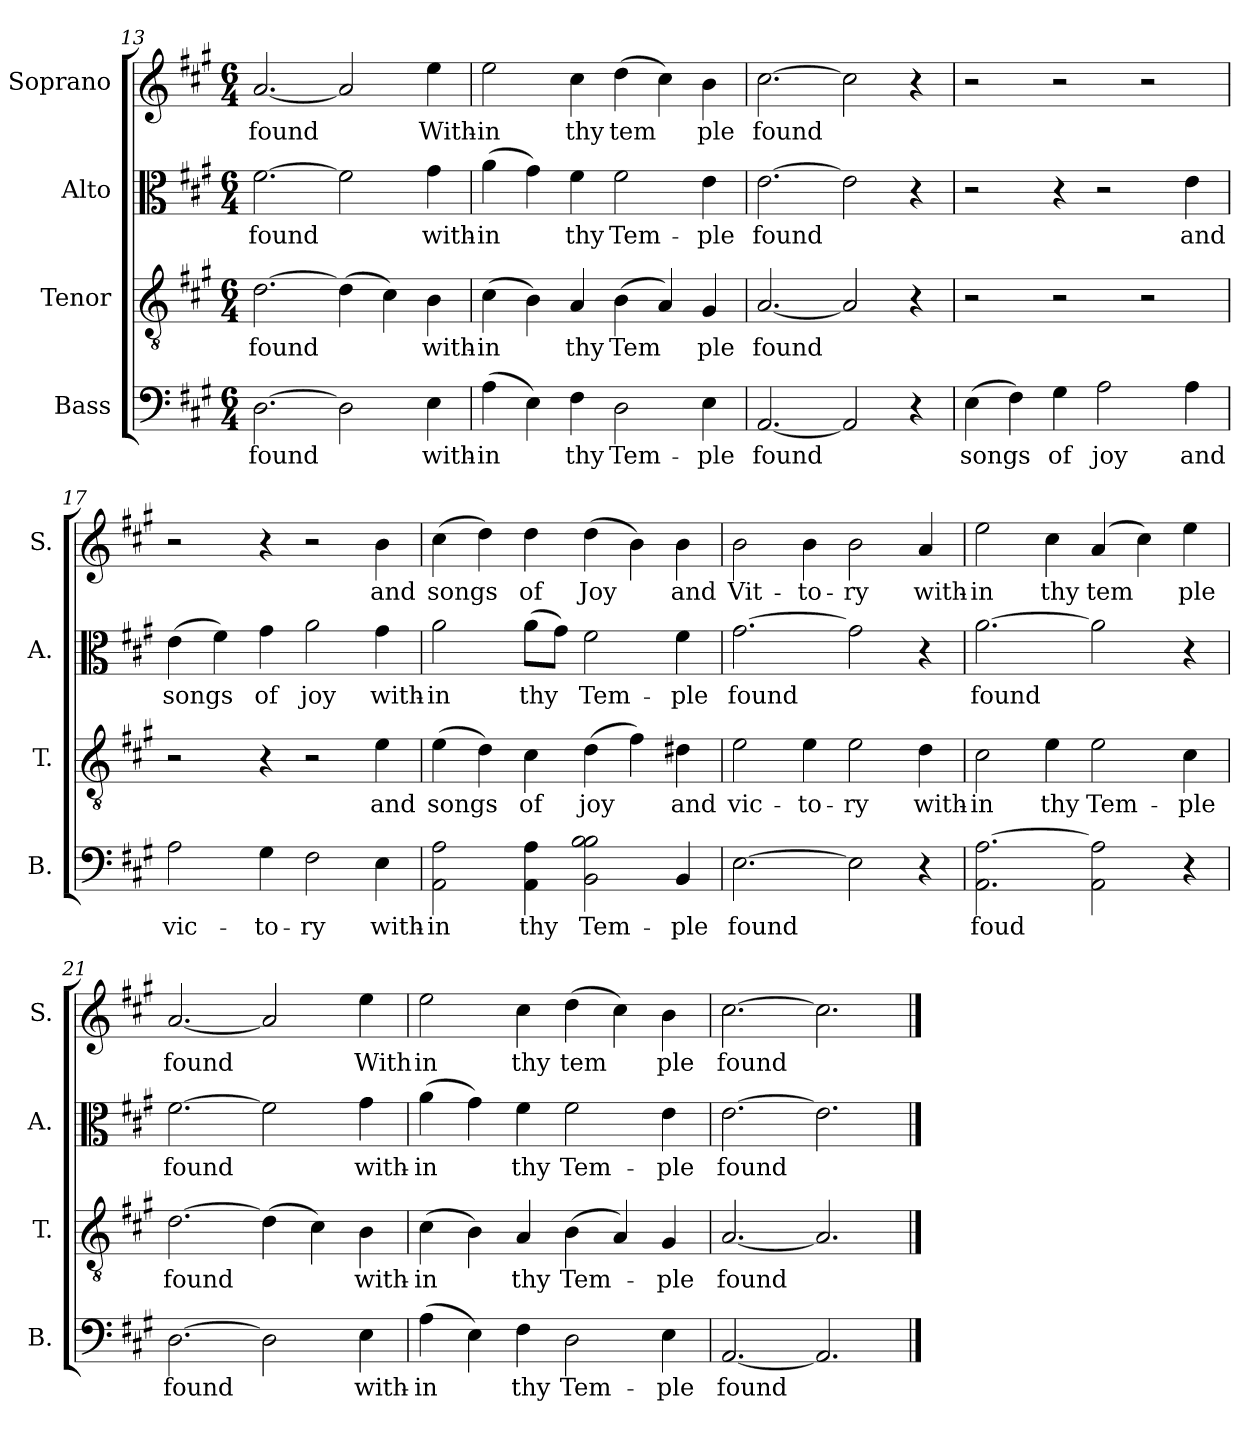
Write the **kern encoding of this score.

**kern	**text	**kern	**text	**kern	**text	**kern	**text
*part4	*part4	*part3	*part3	*part2	*part2	*part1	*part1
*staff4	*staff4	*staff3	*staff3	*staff2	*staff2	*staff1	*staff1
*I"Bass	*	*I"Tenor	*	*I"Alto	*	*I"Soprano	*
*I'B.	*	*I'T.	*	*I'A.	*	*I'S.	*
*clefF4	*	*clefGv2	*	*clefC3	*	*clefG2	*
*k[f#c#g#]	*	*k[f#c#g#]	*	*k[f#c#g#]	*	*k[f#c#g#]	*
*A:	*	*A:	*	*A:	*	*A:	*
*M6/4	*	*M6/4	*	*M6/4	*	*M6/4	*
=13	=13	=13	=13	=13	=13	=13	=13
[2.D\	found	[2.d\	found	[2.f#\	found	[2.a/	found
2D\]	.	(4d\]	.	2f#\]	.	2a/]	.
.	.	4c#\)	.	.	.	.	.
4E\	with-	4B\	with-	4g#\	with-	4ee\	With-
=14	=14	=14	=14	=14	=14	=14	=14
(4A\	-in	(4c#\	-in	(4a\	-in	2ee\	-in
4E\)	.	4B\)	.	4g#\)	.	.	.
4F#\	thy	4A/	thy	4f#\	thy	4cc#\	thy
2D\	Tem-	(4B\	Tem	2f#\	Tem-	(4dd\	tem
.	.	4A/)	.	.	.	4cc#\)	.
4E\	-ple	4G#/	ple	4e\	-ple	4b\	ple
!!LO:PB:g=z
=15	=15	=15	=15	=15	=15	=15	=15
[2.AA/	found	[2.A/	found	[2.e\	found	[2.cc#\	found
2AA/]	.	2A/]	.	2e\]	.	2cc#\]	.
4r	.	4r	.	4r	.	4r	.
=16	=16	=16	=16	=16	=16	=16	=16
(4E\	songs	2r	.	2r	.	2r	.
4F#\)	.	.	.	.	.	.	.
4G#\	of	2r	.	4r	.	2r	.
2A\	joy	.	.	2r	.	.	.
.	.	2r	.	.	.	2r	.
4A\	and	.	.	4e\	and	.	.
=17	=17	=17	=17	=17	=17	=17	=17
2A\	vic-	2r	.	(4e\	songs	2r	.
.	.	.	.	4f#\)	.	.	.
4G#\	-to-	4r	.	4g#\	of	4r	.
2F#\	-ry	2r	.	2a\	joy	2r	.
4E\	with-	4e\	and	4g#\	with-	4b\	and
=18	=18	=18	=18	=18	=18	=18	=18
2AA\ 2A\	-in	(4e\	songs	2a\	-in	(4cc#\	songs
.	.	4d\)	.	.	.	4dd\)	.
4AA\ 4A\	thy	4c#\	of	(8a\L	thy	4dd\	of
.	.	.	.	8g#\J)	.	.	.
2BB\ 2B\ 2B\	Tem-	(4d\	joy	2f#\	Tem-	(4dd\	Joy
.	.	4f#\)	.	.	.	4b\)	.
4BB/	-ple	4d#X\	and	4f#\	-ple	4b\	and
!!LO:LB:g=z
=19	=19	=19	=19	=19	=19	=19	=19
[2.E\	found	2e\	vic-	[2.g#\	found	2b\	Vit-
.	.	4e\	-to-	.	.	4b\	-to-
2E\]	.	2e\	-ry	2g#\]	.	2b\	-ry
4r	.	4d\	with-	4r	.	4a/	with-
=20	=20	=20	=20	=20	=20	=20	=20
2.AA\ [2.A\	foud	2c#\	-in	[2.a\	found	2ee\	-in
.	.	4e\	thy	.	.	4cc#\	thy
2AA\ 2A\]	.	2e\	Tem-	2a\]	.	(4a/	tem
.	.	.	.	.	.	4cc#\)	.
4r	.	4c#\	-ple	4r	.	4ee\	ple
=21	=21	=21	=21	=21	=21	=21	=21
[2.D\	found	[2.d\	found	[2.f#\	found	[2.a/	found
2D\]	.	(4d\]	.	2f#\]	.	2a/]	.
.	.	4c#\)	.	.	.	.	.
4E\	with-	4B\	with-	4g#\	with-	4ee\	With
=22	=22	=22	=22	=22	=22	=22	=22
(4A\	-in	(4c#\	-in	(4a\	-in	2ee\	in
4E\)	.	4B\)	.	4g#\)	.	.	.
4F#\	thy	4A/	thy	4f#\	thy	4cc#\	thy
2D\	Tem-	(4B\	Tem-	2f#\	Tem-	(4dd\	tem
.	.	4A/)	.	.	.	4cc#\)	.
4E\	-ple	4G#/	-ple	4e\	-ple	4b\	ple
!!LO:PB:g=z
=23	=23	=23	=23	=23	=23	=23	=23
[2.AA/	found	[2.A/	found	[2.e\	found	[2.cc#\	found
2.AA/]	.	2.A/]	.	2.e\]	.	2.cc#\]	.
==	==	==	==	==	==	==	==
*-	*-	*-	*-	*-	*-	*-	*-
